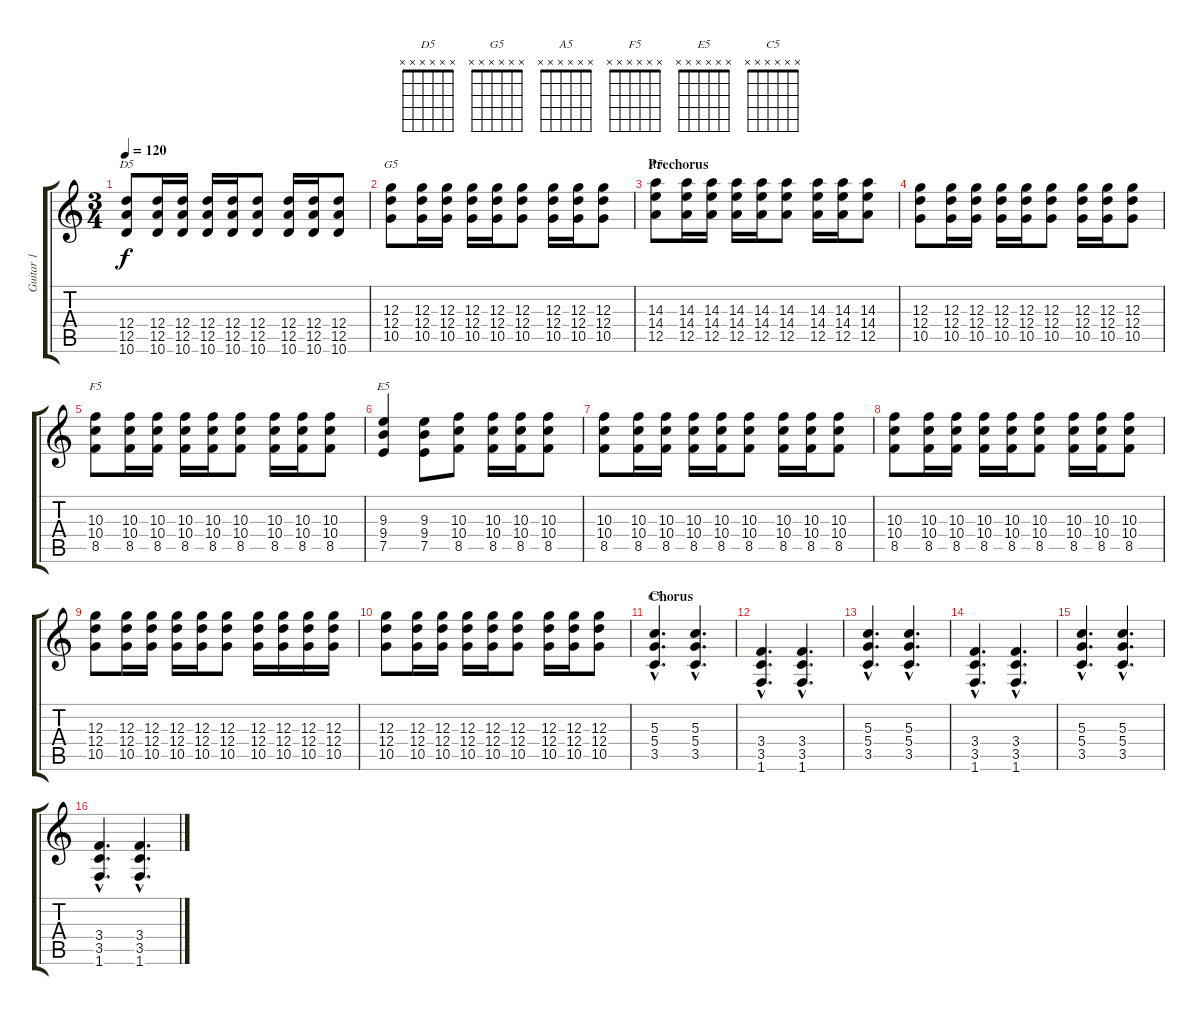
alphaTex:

\track ("Guitar 1" "Guitar 1") {instrument overdrivenguitar}
\staff {score tabs}
\tuning (E4 B3 G3 D3 A2 E2) {hide}
\chord ("D5" x x x x x x)
\chord ("G5" x x x x x x)
\chord ("A5" x x x x x x)
\chord ("F5" x x x x x x)
\chord ("E5" x x x x x x)
\chord ("C5" x x x x x x)
\ts (3 4)
\tempo 120
\clef g2
\ks c
(12.4 12.5 10.6).8{ch "D5" dy f} (12.4 12.5 10.6).16 (12.4 12.5 10.6).16 (12.4 12.5 10.6).16 (12.4 12.5 10.6).16 (12.4 12.5 10.6).8 (12.4 12.5 10.6).16 (12.4 12.5 10.6).16 (12.4 12.5 10.6).8 |
(12.3 12.4 10.5).8{ch "G5"} (12.3 12.4 10.5).16 (12.3 12.4 10.5).16 (12.3 12.4 10.5).16 (12.3 12.4 10.5).16 (12.3 12.4 10.5).8 (12.3 12.4 10.5).16 (12.3 12.4 10.5).16 (12.3 12.4 10.5).8 |
\section ("" "Prechorus")
(14.3 14.4 12.5).8{ch "A5"} (14.3 14.4 12.5).16 (14.3 14.4 12.5).16 (14.3 14.4 12.5).16 (14.3 14.4 12.5).16 (14.3 14.4 12.5).8 (14.3 14.4 12.5).16 (14.3 14.4 12.5).16 (14.3 14.4 12.5).8 |
(12.3 12.4 10.5).8 (12.3 12.4 10.5).16 (12.3 12.4 10.5).16 (12.3 12.4 10.5).16 (12.3 12.4 10.5).16 (12.3 12.4 10.5).8 (12.3 12.4 10.5).16 (12.3 12.4 10.5).16 (12.3 12.4 10.5).8 |
(10.3 10.4 8.5).8{ch "F5"} (10.3 10.4 8.5).16 (10.3 10.4 8.5).16 (10.3 10.4 8.5).16 (10.3 10.4 8.5).16 (10.3 10.4 8.5).8 (10.3 10.4 8.5).16 (10.3 10.4 8.5).16 (10.3 10.4 8.5).8 |
(9.3 9.4 7.5).4{ch "E5"} (9.3 9.4 7.5).8 (10.3 10.4 8.5).8 (10.3 10.4 8.5).16 (10.3 10.4 8.5).16 (10.3 10.4 8.5).8 |
(10.3 10.4 8.5).8 (10.3 10.4 8.5).16 (10.3 10.4 8.5).16 (10.3 10.4 8.5).16 (10.3 10.4 8.5).16 (10.3 10.4 8.5).8 (10.3 10.4 8.5).16 (10.3 10.4 8.5).16 (10.3 10.4 8.5).8 |
(10.3 10.4 8.5).8 (10.3 10.4 8.5).16 (10.3 10.4 8.5).16 (10.3 10.4 8.5).16 (10.3 10.4 8.5).16 (10.3 10.4 8.5).8 (10.3 10.4 8.5).16 (10.3 10.4 8.5).16 (10.3 10.4 8.5).8 |
(12.3 12.4 10.5).8 (12.3 12.4 10.5).16 (12.3 12.4 10.5).16 (12.3 12.4 10.5).16 (12.3 12.4 10.5).16 (12.3 12.4 10.5).8 (12.3 12.4 10.5).16 (12.3 12.4 10.5).16 (12.3 12.4 10.5).16 (12.3 12.4 10.5).16 |
(12.3 12.4 10.5).8 (12.3 12.4 10.5).16 (12.3 12.4 10.5).16 (12.3 12.4 10.5).16 (12.3 12.4 10.5).16 (12.3 12.4 10.5).8 (12.3 12.4 10.5).16 (12.3 12.4 10.5).16 (12.3 12.4 10.5).8 |
\section ("" "Chorus")
(5.3{hac} 5.4{hac} 3.5{hac}).4{d ch "C5"} (5.3{hac} 5.4{hac} 3.5{hac}).4{d} |
(3.4{hac} 3.5{hac} 1.6{hac}).4{d} (3.4{hac} 3.5{hac} 1.6{hac}).4{d} |
(5.3{hac} 5.4{hac} 3.5{hac}).4{d} (5.3{hac} 5.4{hac} 3.5{hac}).4{d} |
(3.4{hac} 3.5{hac} 1.6{hac}).4{d} (3.4{hac} 3.5{hac} 1.6{hac}).4{d} |
(5.3{hac} 5.4{hac} 3.5{hac}).4{d} (5.3{hac} 5.4{hac} 3.5{hac}).4{d} |
(3.4{hac} 3.5{hac} 1.6{hac}).4{d} (3.4{hac} 3.5{hac} 1.6{hac}).4{d}
